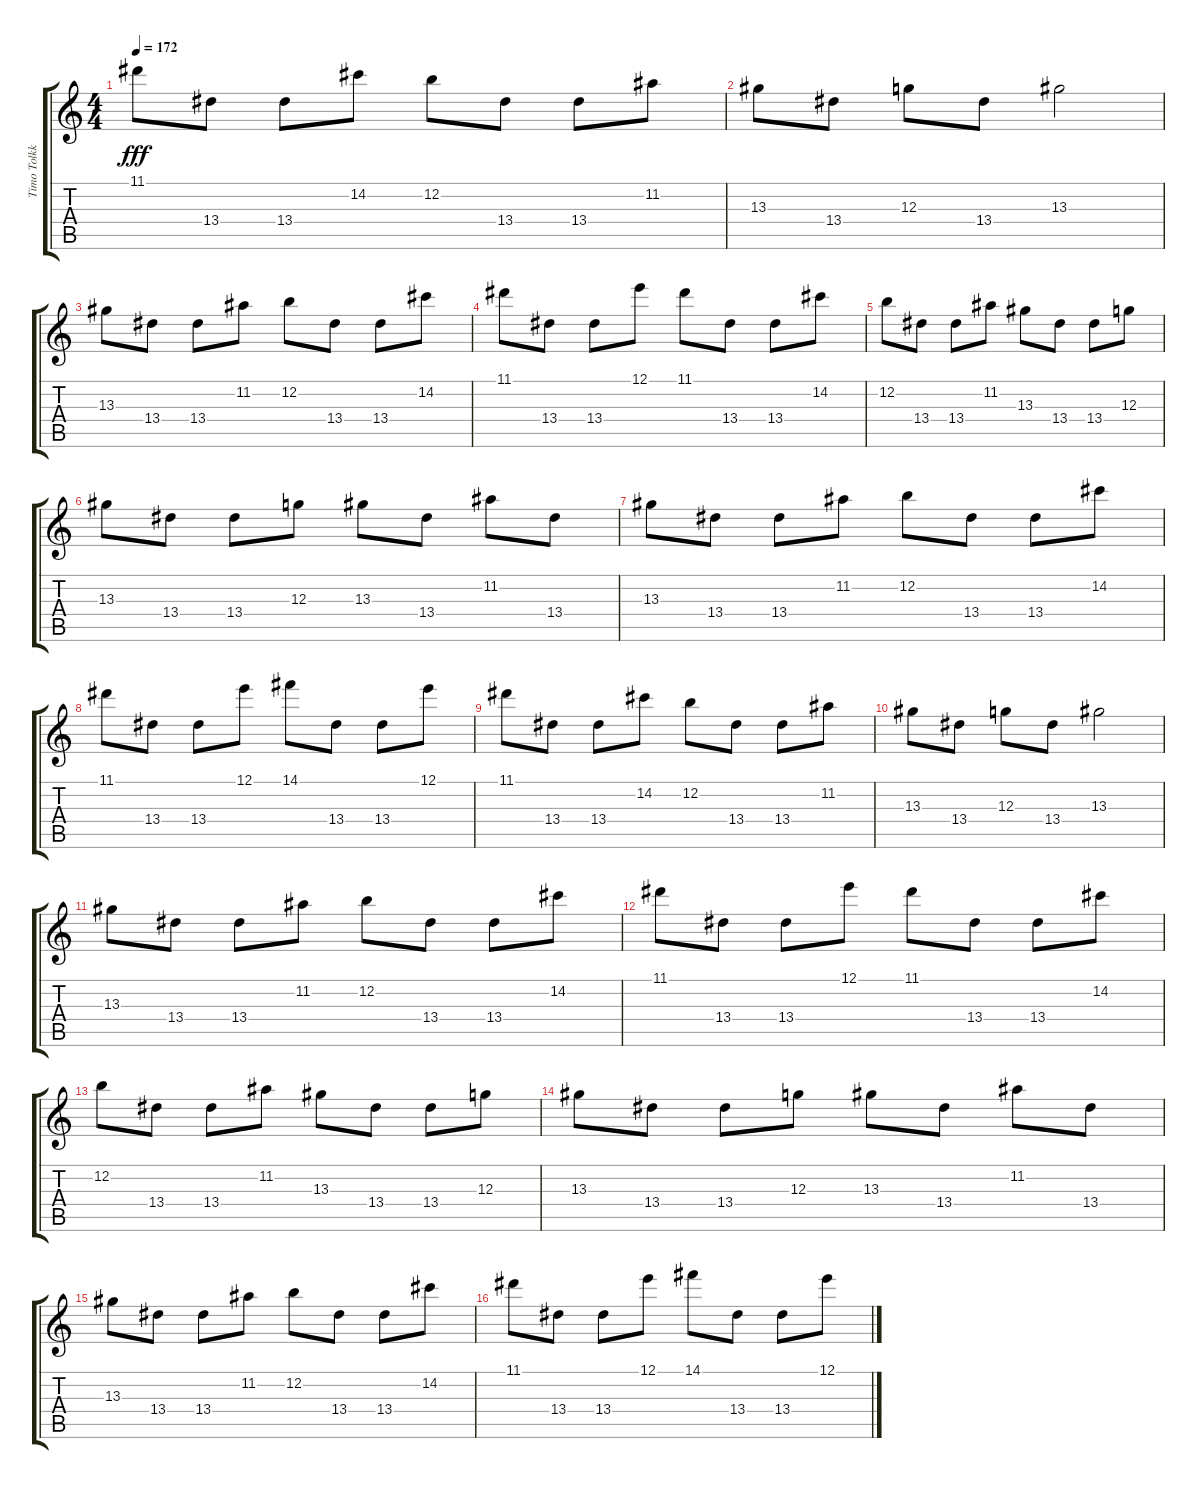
\track ("Timo Tolkki" "Timo Tolkk") {instrument distortionguitar}
\staff {score tabs}
\tuning (E4 B3 G3 D3 A2 E2) {hide}
\ts (4 4)
\tempo 172
\clef g2
\ks c
11.1.8{dy fff} 13.4.8 13.4.8 14.2.8 12.2.8 13.4.8 13.4.8 11.2.8 |
13.3.8 13.4.8 12.3.8 13.4.8 13.3.2 |
13.3.8 13.4.8 13.4.8 11.2.8 12.2.8 13.4.8 13.4.8 14.2.8 |
11.1.8 13.4.8 13.4.8 12.1.8 11.1.8 13.4.8 13.4.8 14.2.8 |
12.2.8 13.4.8 13.4.8 11.2.8 13.3.8 13.4.8 13.4.8 12.3.8 |
13.3.8 13.4.8 13.4.8 12.3.8 13.3.8 13.4.8 11.2.8 13.4.8 |
13.3.8 13.4.8 13.4.8 11.2.8 12.2.8 13.4.8 13.4.8 14.2.8 |
11.1.8 13.4.8 13.4.8 12.1.8 14.1.8 13.4.8 13.4.8 12.1.8 |
11.1.8 13.4.8 13.4.8 14.2.8 12.2.8 13.4.8 13.4.8 11.2.8 |
13.3.8 13.4.8 12.3.8 13.4.8 13.3.2 |
13.3.8 13.4.8 13.4.8 11.2.8 12.2.8 13.4.8 13.4.8 14.2.8 |
11.1.8 13.4.8 13.4.8 12.1.8 11.1.8 13.4.8 13.4.8 14.2.8 |
12.2.8 13.4.8 13.4.8 11.2.8 13.3.8 13.4.8 13.4.8 12.3.8 |
13.3.8 13.4.8 13.4.8 12.3.8 13.3.8 13.4.8 11.2.8 13.4.8 |
13.3.8 13.4.8 13.4.8 11.2.8 12.2.8 13.4.8 13.4.8 14.2.8 |
11.1.8 13.4.8 13.4.8 12.1.8 14.1.8 13.4.8 13.4.8 12.1.8
